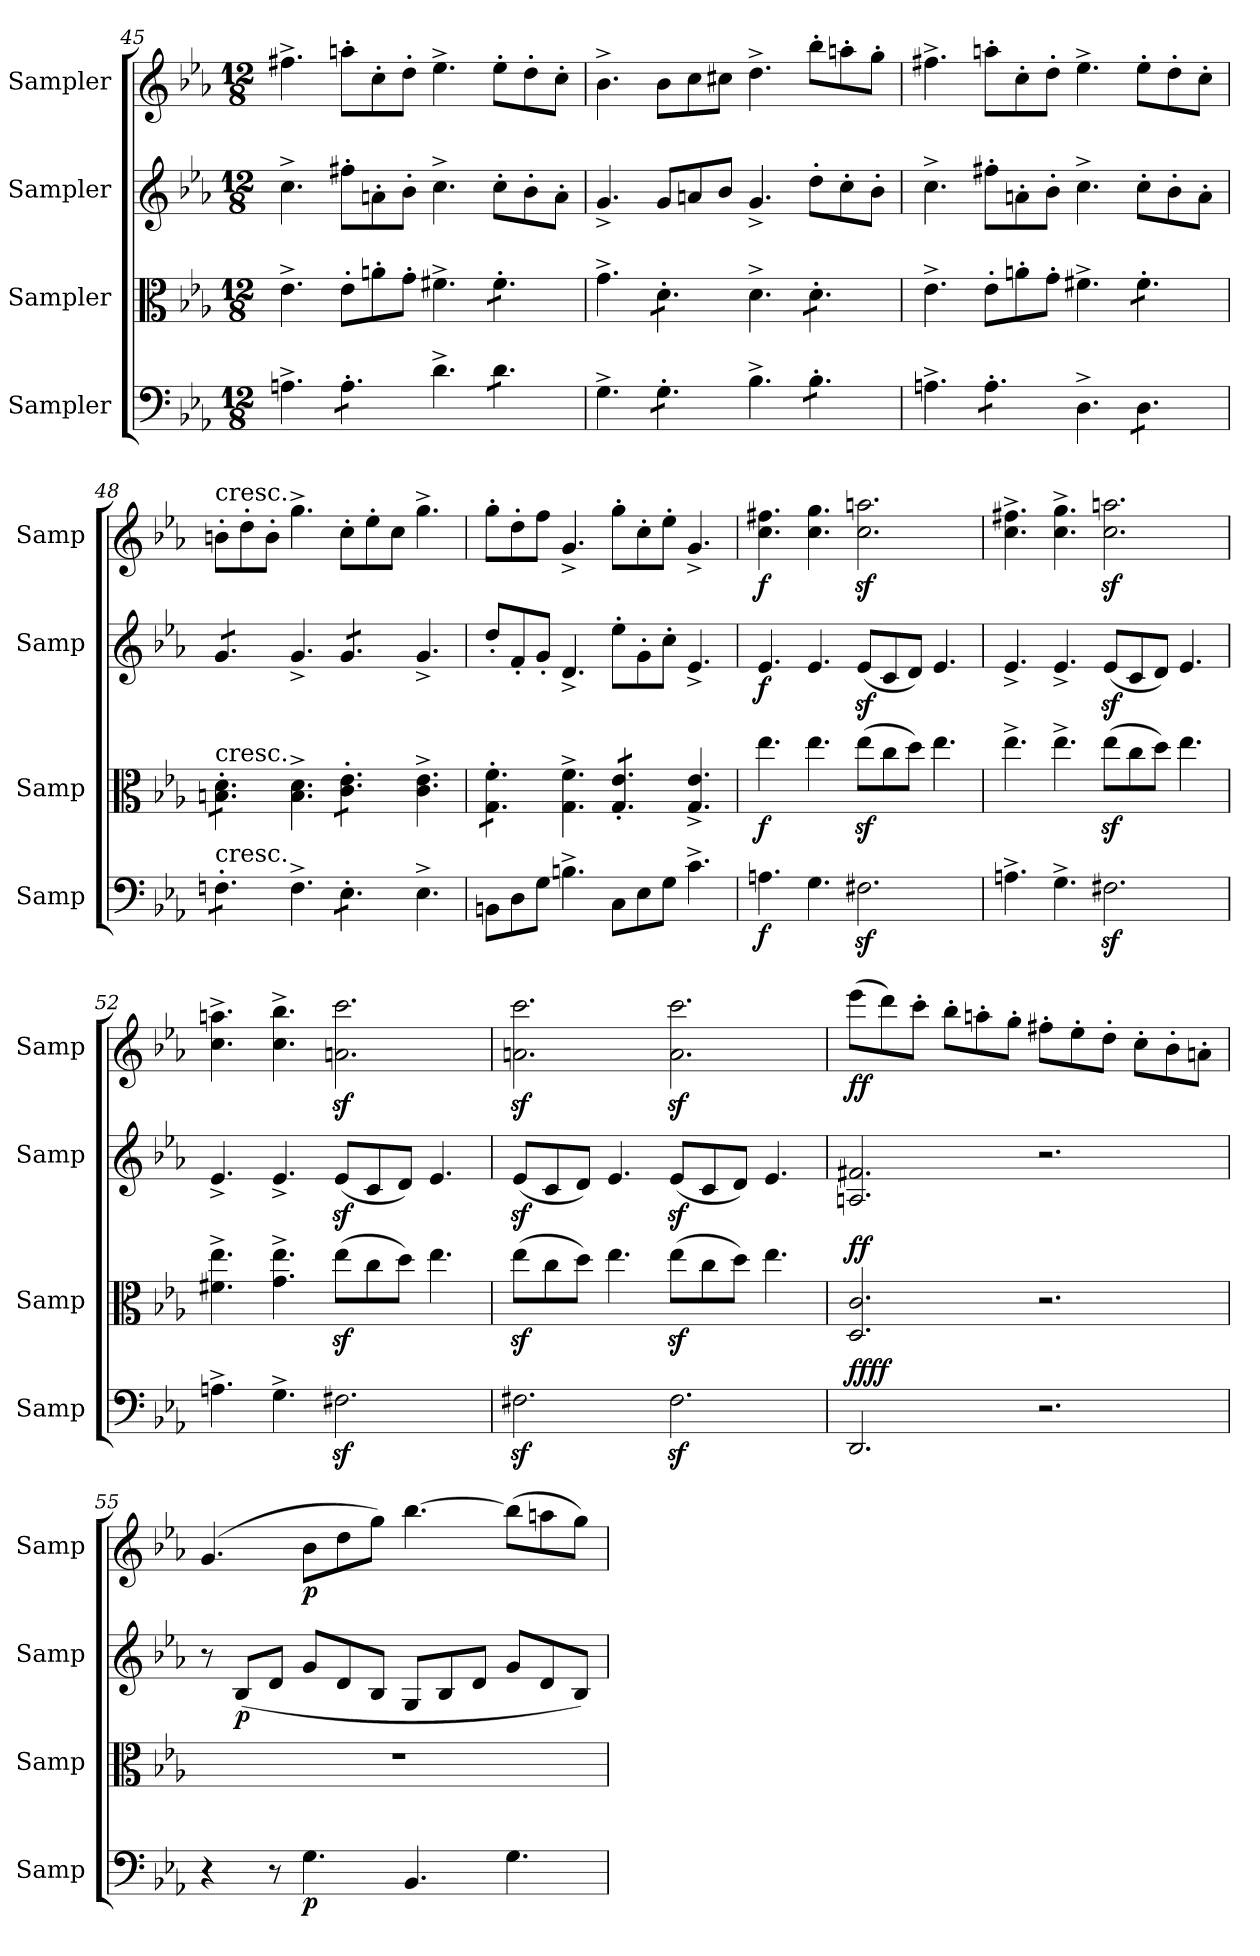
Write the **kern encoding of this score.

**kern	**dynam	**kern	**dynam	**kern	**dynam	**kern	**dynam
*part4	*part4	*part3	*part3	*part2	*part2	*part1	*part1
*staff4	*staff4	*staff3	*staff3	*staff2	*staff2	*staff1	*staff1
*I"Sampler	*	*I"Sampler	*	*I"Sampler	*	*I"Sampler	*
*I'Samp	*	*I'Samp	*	*I'Samp	*	*I'Samp	*
*clefF4	*	*clefC3	*	*clefG2	*	*clefG2	*
*k[b-e-a-]	*	*k[b-e-a-]	*	*k[b-e-a-]	*	*k[b-e-a-]	*
*M12/8	*	*M12/8	*	*M12/8	*	*M12/8	*
=45	=45	=45	=45	=45	=45	=45	=45
4.An^\	.	4.e-^\	.	4.cc^\	.	4.ff#X^\	.
*tremolo	*	*	*	*	*	*	*
8A'\L	.	8e-'\L	.	8ff#X'\L	.	8aan'\L	.
8A'\	.	8an'\	.	8an'\	.	8cc'\	.
8A'\J	.	8g'\J	.	8b-'\J	.	8dd'\J	.
*Xtremolo	*	*	*	*	*	*	*
4.d^\	.	4.f#X^\	.	4.cc^\	.	4.ee-^\	.
*tremolo	*	*	*	*	*	*	*
*	*	*tremolo	*	*	*	*	*
8d\L	.	8f#'\L	.	8cc'\L	.	8ee-'\L	.
8d\	.	8f#'\	.	8b-'\	.	8dd'\	.
8d\J	.	8f#'\J	.	8a'\J	.	8cc'\J	.
*	*	*Xtremolo	*	*	*	*	*
*Xtremolo	*	*	*	*	*	*	*
=46	=46	=46	=46	=46	=46	=46	=46
4.G^\	.	4.g^\	.	4.g^/	.	4.b-^\	.
*tremolo	*	*	*	*	*	*	*
*	*	*tremolo	*	*	*	*	*
8G'\L	.	8d'\L	.	8g/L	.	8b-\L	.
8G'\	.	8d'\	.	8an/	.	8cc\	.
8G'\J	.	8d'\J	.	8b-/J	.	8cc#X\J	.
*	*	*Xtremolo	*	*	*	*	*
*Xtremolo	*	*	*	*	*	*	*
4.B-^\	.	4.d^\	.	4.g^/	.	4.dd^\	.
*tremolo	*	*	*	*	*	*	*
*	*	*tremolo	*	*	*	*	*
8B-'\L	.	8d'\L	.	8dd'\L	.	8bb-'\L	.
8B-'\	.	8d'\	.	8cc'\	.	8aan'\	.
8B-'\J	.	8d'\J	.	8b-'\J	.	8gg'\J	.
*	*	*Xtremolo	*	*	*	*	*
*Xtremolo	*	*	*	*	*	*	*
=47	=47	=47	=47	=47	=47	=47	=47
4.An^\	.	4.e-^\	.	4.cc^\	.	4.ff#X^\	.
*tremolo	*	*	*	*	*	*	*
8A'\L	.	8e-'\L	.	8ff#X'\L	.	8aan'\L	.
8A'\	.	8an'\	.	8an'\	.	8cc'\	.
8A'\J	.	8g'\J	.	8b-'\J	.	8dd'\J	.
*Xtremolo	*	*	*	*	*	*	*
4.D^\	.	4.f#X^\	.	4.cc^\	.	4.ee-^\	.
*tremolo	*	*	*	*	*	*	*
*	*	*tremolo	*	*	*	*	*
8D\L	.	8f#'\L	.	8cc'\L	.	8ee-'\L	.
8D\	.	8f#'\	.	8b-'\	.	8dd'\	.
8D\J	.	8f#'\J	.	8a'\J	.	8cc'\J	.
=48	=48	=48	=48	=48	=48	=48	=48
!	!	!	!	!	!	!LO:TX:a:t=cresc.	!
!	!	!	!	!LO:TX:a:t=cresc.	!	!	!
!	!	!LO:TX:a:t=cresc.	!	!	!	!	!
!LO:TX:a:t=cresc.	!	!	!	!	!	!	!
*	*	*	*	*tremolo	*	*	*
8Fn'\L	.	8Bn\' 8d\'L	.	8g/L	.	8bn'\L	.
8Fn'\	.	8Bn\' 8d\'	.	8g/	.	8dd'\	.
8Fn'\J	.	8Bn\' 8d\'J	.	8g/J	.	8b'\J	.
*	*	*	*	*Xtremolo	*	*	*
*	*	*Xtremolo	*	*	*	*	*
*Xtremolo	*	*	*	*	*	*	*
4.F^\	.	4.B\^ 4.d\^	.	4.g^/	.	4.gg^\	.
*tremolo	*	*	*	*	*	*	*
*	*	*tremolo	*	*	*	*	*
*	*	*	*	*tremolo	*	*	*
8E-'\L	.	8c\' 8e-\'L	.	8g/L	.	8cc'\L	.
8E-'\	.	8c\' 8e-\'	.	8g/	.	8ee-'\	.
8E-'\J	.	8c\' 8e-\'J	.	8g/J	.	8cc\J	.
*	*	*	*	*Xtremolo	*	*	*
*	*	*Xtremolo	*	*	*	*	*
*Xtremolo	*	*	*	*	*	*	*
4.E-^\	.	4.c\^ 4.e-\^	.	4.g^/	.	4.gg^\	.
!!LO:LB:g=z
=49	=49	=49	=49	=49	=49	=49	=49
*	*	*tremolo	*	*	*	*	*
8BBn\L	.	8G\' 8f\'L	.	8dd'/L	.	8gg'\L	.
8D\	.	8G\' 8f\'	.	8f'/	.	8dd'\	.
8G\J	.	8G\' 8f\'J	.	8g'/J	.	8ff\J	.
*	*	*Xtremolo	*	*	*	*	*
4.Bn^\	.	4.G\^ 4.f\^	.	4.d^/	.	4.g^/	.
*	*	*tremolo	*	*	*	*	*
8C\L	.	8G/' 8e-/'L	.	8ee-'\L	.	8gg'\L	.
8E-\	.	8G/' 8e-/'	.	8g'\	.	8cc'\	.
8G\J	.	8G/' 8e-/'J	.	8cc'\J	.	8ee-'\J	.
*	*	*Xtremolo	*	*	*	*	*
4.c^\	.	4.G/^ 4.e-/^	.	4.e-^/	.	4.g^/	.
=50	=50	=50	=50	=50	=50	=50	=50
!	!LO:DY:b	!	!LO:DY:b	!	!LO:DY:b	!	!LO:DY:b
4.An\	f	4.ee-\	f	4.e-/	f	4.cc\ 4.ff#X\	f
4.G\	.	4.ee-\	.	4.e-/	.	4.cc\ 4.gg\	.
2.F#Xz>\	.	(8ee-z<\L	.	(8e-z</L	.	2.cc\z< 2.aan\z<	.
.	.	8cc\	.	8c/	.	.	.
.	.	8dd\J)	.	8d/J)	.	.	.
.	.	4.ee-\	.	4.e-/	.	.	.
=51	=51	=51	=51	=51	=51	=51	=51
4.An^\	.	4.ee-^\	.	4.e-^/	.	4.cc\^ 4.ff#X\^	.
4.G^\	.	4.ee-^\	.	4.e-^/	.	4.cc\^ 4.gg\^	.
2.F#Xz<\	.	(8ee-z<\L	.	(8e-z</L	.	2.cc\z< 2.aan\z<	.
.	.	8cc\	.	8c/	.	.	.
.	.	8dd\J)	.	8d/J)	.	.	.
.	.	4.ee-\	.	4.e-/	.	.	.
=52	=52	=52	=52	=52	=52	=52	=52
4.An^\	.	4.f#X\^ 4.ee-\^	.	4.e-^/	.	4.cc\^ 4.aan\^	.
4.G^\	.	4.g\^ 4.ee-\^	.	4.e-^/	.	4.cc\^ 4.bb-\^	.
2.F#Xz<\	.	(8ee-z<\L	.	(8e-z</L	.	2.an\z< 2.ccc\z<	.
.	.	8cc\	.	8c/	.	.	.
.	.	8dd\J)	.	8d/J)	.	.	.
.	.	4.ee-\	.	4.e-/	.	.	.
=53	=53	=53	=53	=53	=53	=53	=53
2.F#Xz<\	.	(8ee-z<\L	.	(8e-z</L	.	2.an\z< 2.ccc\z<	.
.	.	8cc\	.	8c/	.	.	.
.	.	8dd\J)	.	8d/J)	.	.	.
.	.	4.ee-\	.	4.e-/	.	.	.
2.F#z<\	.	(8ee-z<\L	.	(8e-z</L	.	2.a\z< 2.ccc\z<	.
.	.	8cc\	.	8c/	.	.	.
.	.	8dd\J)	.	8d/J)	.	.	.
.	.	4.ee-\	.	4.e-/	.	.	.
=54	=54	=54	=54	=54	=54	=54	=54
!	!LO:DY:a	!	!	!	!	!	!
!	!LO:DY:n=1:b	!	!LO:DY:a	!	!	!	!LO:DY:b
2.DD/	ff ff	2.D/ 2.c/	ff	2.An/ 2.f#X/	.	(8eee-\L	ff
.	.	.	.	.	.	8ddd\)	.
.	.	.	.	.	.	8ccc'\J	.
.	.	.	.	.	.	8bb-'\L	.
.	.	.	.	.	.	8aan'\	.
.	.	.	.	.	.	8gg'\J	.
2.r	.	2.r	.	2.r	.	8ff#X'\L	.
.	.	.	.	.	.	8ee-'\	.
.	.	.	.	.	.	8dd'\J	.
.	.	.	.	.	.	8cc'\L	.
.	.	.	.	.	.	8b-'\	.
.	.	.	.	.	.	8an'\J	.
!!LO:PB:g=z
=55	=55	=55	=55	=55	=55	=55	=55
4r	.	1.r	.	8r	.	(4.g/	.
!	!	!	!	!	!LO:DY:b	!	!
.	.	.	.	(8B-/L	p	.	.
8r	.	.	.	8d/J	.	.	.
!	!LO:DY:b	!	!	!	!	!	!LO:DY:b
4.G\	p	.	.	8g/L	.	8b-\L	p
.	.	.	.	8d/	.	8dd\	.
.	.	.	.	8B-/J	.	8gg\J)	.
4.BB-/	.	.	.	8G/L	.	[4.bb-\	.
.	.	.	.	8B-/	.	.	.
.	.	.	.	8d/J	.	.	.
4.G\	.	.	.	8g/L	.	(8bb-\L]	.
.	.	.	.	8d/	.	8aan\	.
.	.	.	.	8B-/J)	.	8gg\J)	.
=	=	=	=	=	=	=	=
*-	*-	*-	*-	*-	*-	*-	*-
